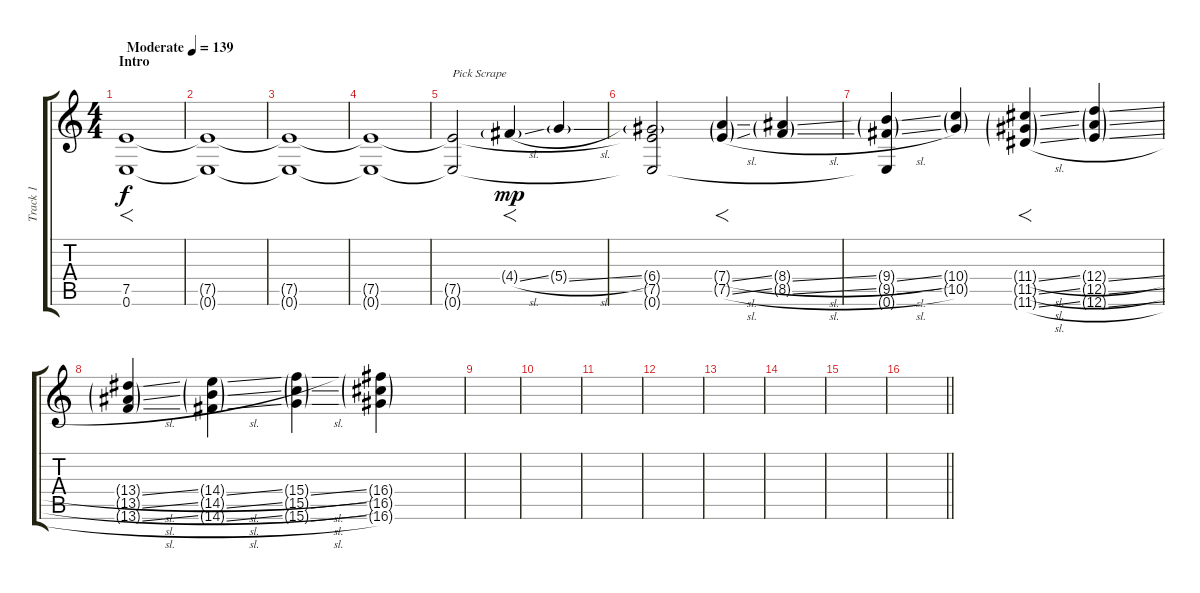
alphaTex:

\track ("Track 1" "Track 1") {instrument overdrivenguitar}
\staff {score tabs}
\tuning (E4 B3 G3 D3 A2 E2) {hide}
\ts (4 4)
\section ("" "Intro")
\tempo (139 "Moderate")
\clef g2
\ks c
(7.5 0.6).1{f dy f instrument overdrivenguitar} |
(7.5{t} 0.6{t}).1 |
(7.5{t} 0.6{t}).1 |
(7.5{t} 0.6{t}).1 |
(7.5{t} 0.6{t}).2{txt "Pick Scrape" volume 8} 4.4{sl g}.4{f dy mp} 5.4{sl g}.4 |
(6.4{g} 7.5{t} 0.6{t}).2 (7.4{sl g} 7.5{sl g}).4{f} (8.4{sl g} 8.5{sl g}).4 |
(9.4{sl g} 9.5{sl g} 0.6{t}).4 (10.4{g} 10.5{g}).4 (11.4{sl g} 11.5{sl g} 11.6{sl g}).4{f} (12.4{sl g} 12.5{sl g} 12.6{sl g}).4 |
(13.4{sl g} 13.5{sl g} 13.6{sl g}).4 (14.4{sl g} 14.5{sl g} 14.6{sl g}).4 (15.4{sl g} 15.5{sl g} 15.6{sl g}).4 (16.4{g} 16.5{g} 16.6{g}).4 |
|
|
|
|
|
|
|
\barLineRight lightlight
